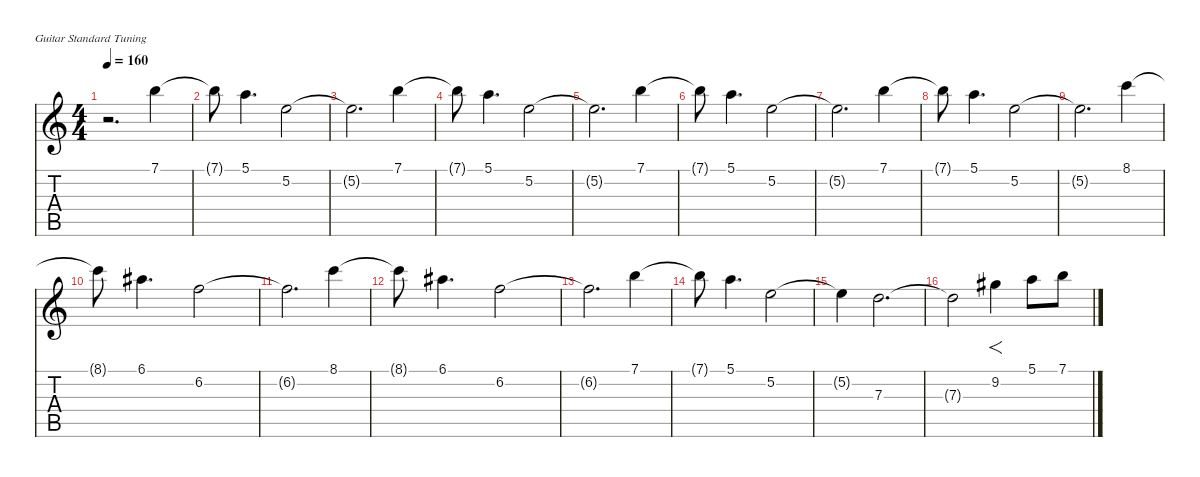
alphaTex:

\defaultSystemsLayout 4
\hideDynamics
\bracketExtendMode nobrackets
\singleTrackTrackNamePolicy hidden
\multiTrackTrackNamePolicy hidden
\firstSystemTrackNameMode fullname
\firstSystemTrackNameOrientation horizontal
\otherSystemsTrackNameOrientation horizontal
\track ("Lead guitar" "jz.guit.") {defaultSystemsLayout 4 instrument electricguitarjazz}
\staff {score tabs}
\tuning (E4 B3 G3 D3 A2 E2)
\ts (4 4)
\tempo 160
\clef g2
\ks aminor
r.2{d dy f instrument electricguitarjazz beam Down} 7.1.4{beam Down} |
7.1{t}.8{beam Down} 5.1.4{d beam Down} 5.2.2{beam Down} |
5.2{t}.2{d instrument electricguitarjazz beam Down} 7.1.4{beam Down} |
7.1{t}.8{beam Down} 5.1.4{d beam Down} 5.2.2{beam Down} |
5.2{t}.2{d instrument electricguitarjazz beam Down} 7.1.4{beam Down} |
7.1{t}.8{beam Down} 5.1.4{d beam Down} 5.2.2{beam Down} |
5.2{t}.2{d instrument electricguitarjazz beam Down} 7.1.4{beam Down} |
7.1{t}.8{beam Down} 5.1.4{d beam Down} 5.2.2{beam Down} |
5.2{t}.2{d instrument electricguitarjazz beam Down} 8.1.4{beam Down} |
8.1{t}.8{beam Down} 6.1{acc #}.4{d beam Down} 6.2.2{beam Down} |
6.2{t}.2{d instrument electricguitarjazz beam Down} 8.1.4{beam Down} |
8.1{t}.8{beam Down} 6.1{acc #}.4{d beam Down} 6.2.2{beam Down} |
6.2{t}.2{d instrument electricguitarjazz beam Down} 7.1.4{beam Down} |
7.1{t}.8{beam Down} 5.1.4{d beam Down} 5.2.2{beam Down} |
5.2{t}.4{dy mf beam Down} 7.3.2{d beam Down} |
7.3{t}.2{dy f instrument electricguitarjazz beam Down} 9.2{acc #}.4{f beam Down} 5.1.8{beam Down} 7.1.8{beam Down}
